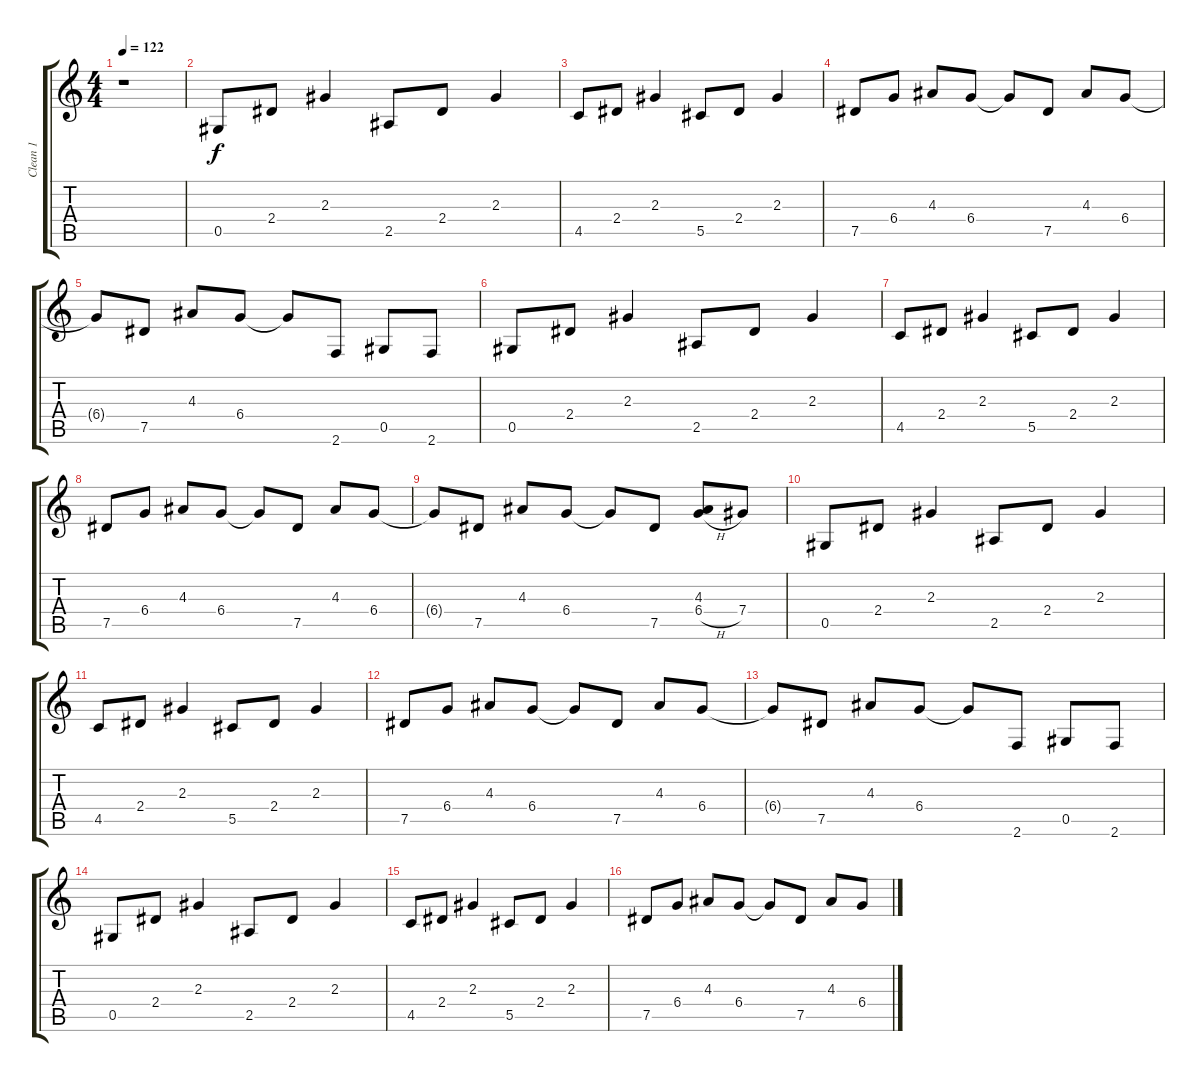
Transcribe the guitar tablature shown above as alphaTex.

\track ("Clean 1" "Clean 1") {instrument acousticguitarsteel}
\staff {score tabs}
\tuning (Eb4 Bb3 Gb3 Db3 Ab2 Eb2) {hide}
\ts (4 4)
\tempo 122
\clef g2
\ks c
r.1{dy f} |
0.5.8 2.4.8 2.3.4 2.5.8 2.4.8 2.3.4 |
4.5.8 2.4.8 2.3.4 5.5.8 2.4.8 2.3.4 |
7.5.8 6.4.8 4.3.8 6.4.8 6.4{t}.8 7.5.8 4.3.8 6.4.8 |
6.4{t}.8 7.5.8 4.3.8 6.4.8 6.4{t}.8 2.6.8 0.5.8 2.6.8 |
0.5.8 2.4.8 2.3.4 2.5.8 2.4.8 2.3.4 |
4.5.8 2.4.8 2.3.4 5.5.8 2.4.8 2.3.4 |
7.5.8 6.4.8 4.3.8 6.4.8 6.4{t}.8 7.5.8 4.3.8 6.4.8 |
6.4{t}.8 7.5.8 4.3.8 6.4.8 6.4{t}.8 7.5.8 (4.3 6.4{h}).8 7.4.8 |
0.5.8 2.4.8 2.3.4 2.5.8 2.4.8 2.3.4 |
4.5.8 2.4.8 2.3.4 5.5.8 2.4.8 2.3.4 |
7.5.8 6.4.8 4.3.8 6.4.8 6.4{t}.8 7.5.8 4.3.8 6.4.8 |
6.4{t}.8 7.5.8 4.3.8 6.4.8 6.4{t}.8 2.6.8 0.5.8 2.6.8 |
0.5.8 2.4.8 2.3.4 2.5.8 2.4.8 2.3.4 |
4.5.8 2.4.8 2.3.4 5.5.8 2.4.8 2.3.4 |
7.5.8 6.4.8 4.3.8 6.4.8 6.4{t}.8 7.5.8 4.3.8 6.4.8
